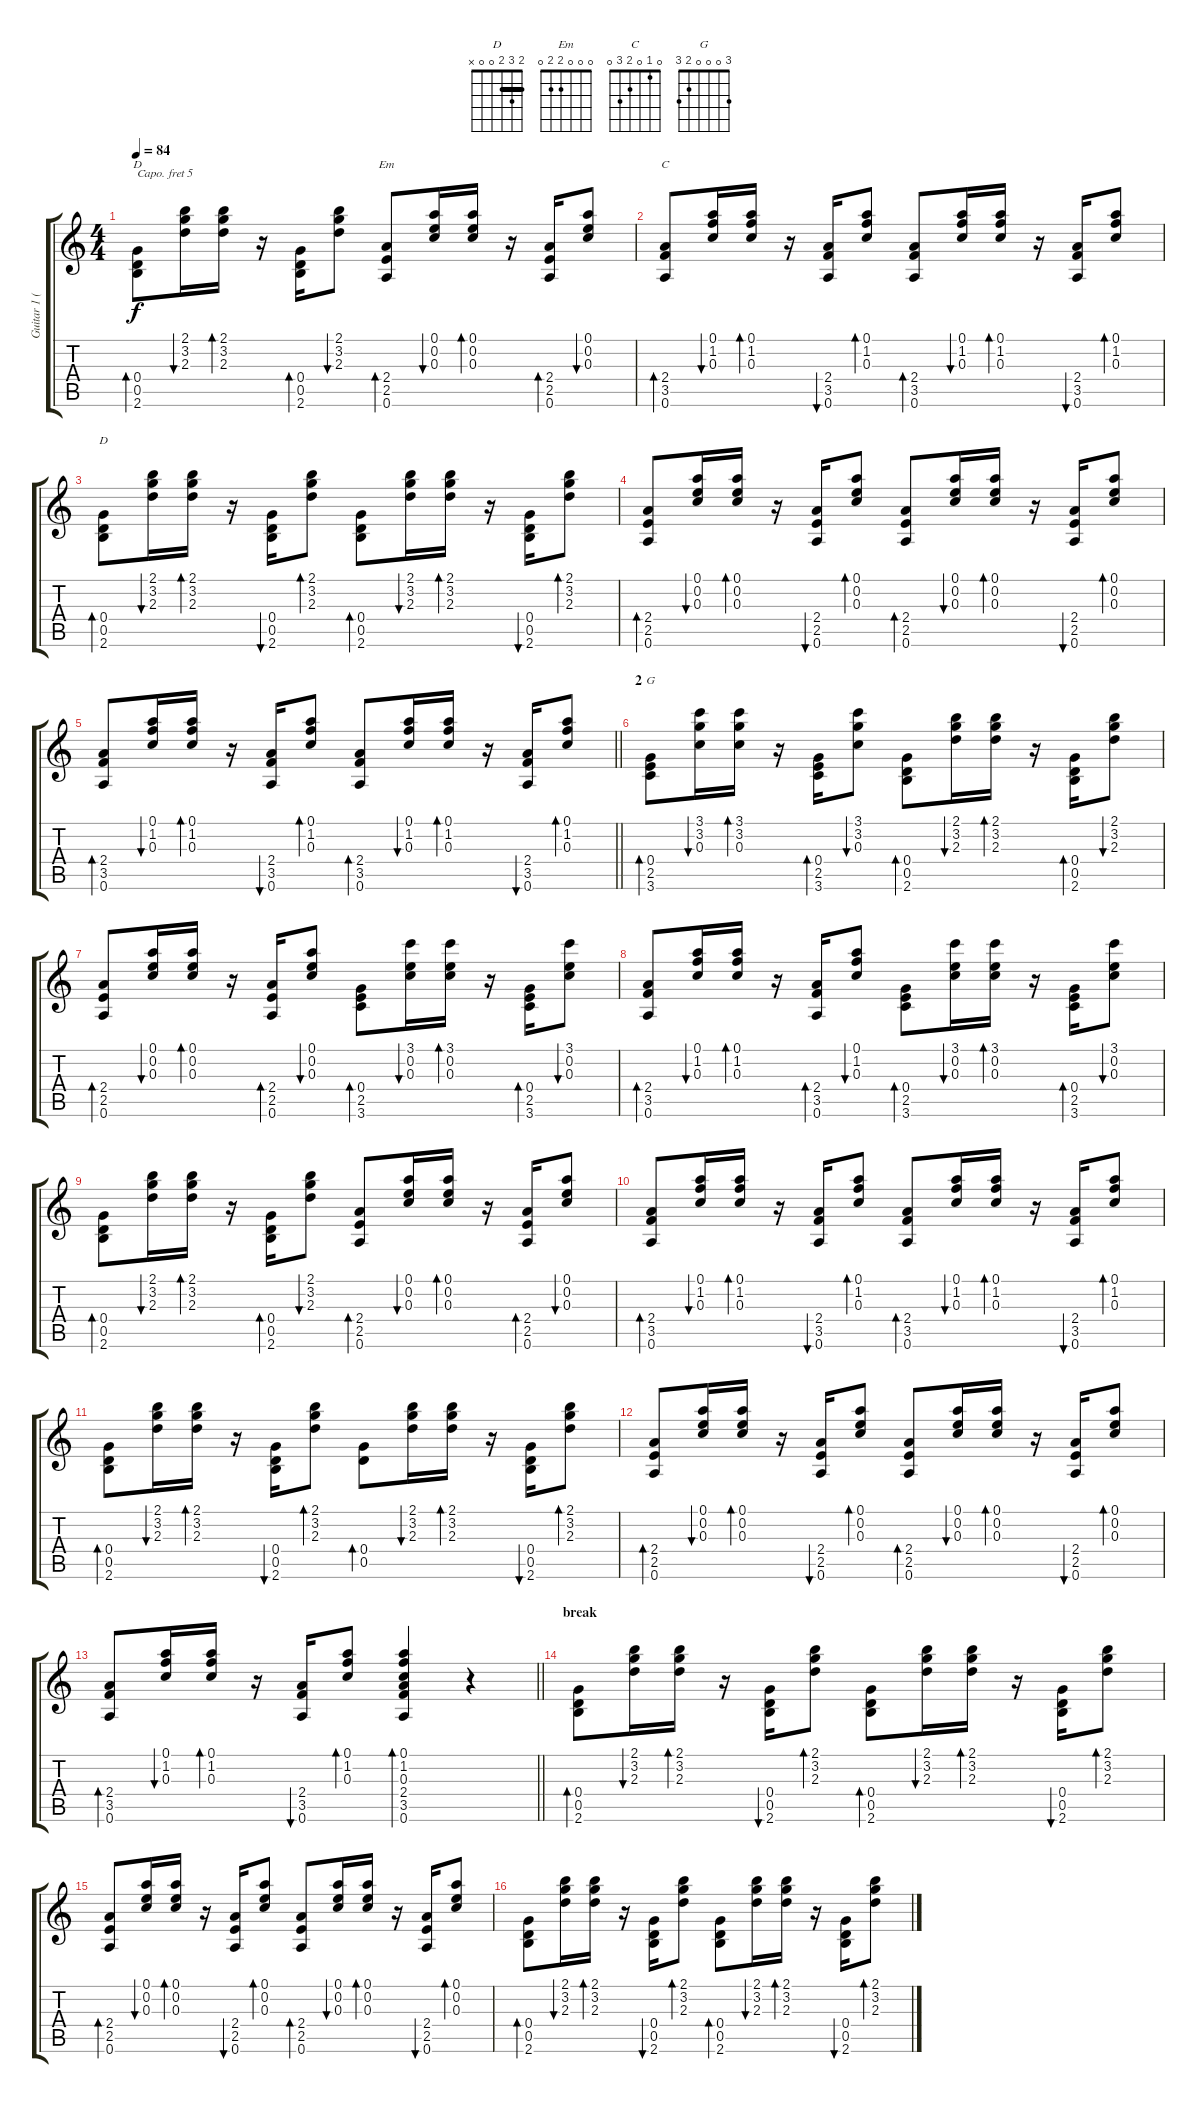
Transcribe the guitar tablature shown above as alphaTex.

\track ("Guitar 1 (Capo 5)" "Guitar 1 (") {instrument electricguitarjazz}
\staff {score tabs}
\capo 5
\tuning (E4 B3 G3 D3 A2 E2) {hide}
\chord ("D" 2 3 2 0 0 2) {barre 2}
\chord ("Em" 0 0 0 2 2 0)
\chord ("C" 0 1 0 2 3 0)
\chord ("D" 2 3 2 0 0 x) {barre 2}
\chord ("G" 3 0 0 0 2 3)
\ts (4 4)
\tempo 84
\clef g2
\ks c
(0.4 0.5 2.6).8{bd 60 ch "D" dy f} (2.1 3.2 2.3).16{bu 60} (2.1 3.2 2.3).16{bd 60} r.16 (0.4 0.5 2.6).16{bd 60} (2.1 3.2 2.3).8{bu 60} (2.4 2.5 0.6).8{bd 60 ch "Em"} (0.1 0.2 0.3).16{bu 60} (0.1 0.2 0.3).16{bd 60} r.16 (2.4 2.5 0.6).16{bd 60} (0.1 0.2 0.3).8{bu 60} |
(2.4 3.5 0.6).8{bd 60 ch "C"} (0.1 1.2 0.3).16{bu 60} (0.1 1.2 0.3).16{bd 60} r.16 (2.4 3.5 0.6).16{bu 60} (0.1 1.2 0.3).8{bd 60} (2.4 3.5 0.6).8{bd 60} (0.1 1.2 0.3).16{bu 60} (0.1 1.2 0.3).16{bd 60} r.16 (2.4 3.5 0.6).16{bu 60} (0.1 1.2 0.3).8{bd 60} |
(0.4 0.5 2.6).8{bd 60 ch "D"} (2.1 3.2 2.3).16{bu 60} (2.1 3.2 2.3).16{bd 60} r.16 (0.4 0.5 2.6).16{bu 60} (2.1 3.2 2.3).8{bd 60} (0.4 0.5 2.6).8{bd 60} (2.1 3.2 2.3).16{bu 60} (2.1 3.2 2.3).16{bd 60} r.16 (0.4 0.5 2.6).16{bu 60} (2.1 3.2 2.3).8{bd 60} |
(2.4 2.5 0.6).8{bd 60} (0.1 0.2 0.3).16{bu 60} (0.1 0.2 0.3).16{bd 60} r.16 (2.4 2.5 0.6).16{bu 60} (0.1 0.2 0.3).8{bd 60} (2.4 2.5 0.6).8{bd 60} (0.1 0.2 0.3).16{bu 60} (0.1 0.2 0.3).16{bd 60} r.16 (2.4 2.5 0.6).16{bu 60} (0.1 0.2 0.3).8{bd 60} |
\barLineRight lightlight
(2.4 3.5 0.6).8{bd 60} (0.1 1.2 0.3).16{bu 60} (0.1 1.2 0.3).16{bd 60} r.16 (2.4 3.5 0.6).16{bu 60} (0.1 1.2 0.3).8{bd 60} (2.4 3.5 0.6).8{bd 60} (0.1 1.2 0.3).16{bu 60} (0.1 1.2 0.3).16{bd 60} r.16 (2.4 3.5 0.6).16{bu 60} (0.1 1.2 0.3).8{bd 60} |
\section ("" "2")
(0.4 2.5 3.6).8{bd 60 ch "G"} (3.1 3.2 0.3).16{bu 60} (3.1 3.2 0.3).16{bd 60} r.16 (0.4 2.5 3.6).16{bd 60} (3.1 3.2 0.3).8{bu 60} (0.4 0.5 2.6).8{bd 60} (2.1 3.2 2.3).16{bu 60} (2.1 3.2 2.3).16{bd 60} r.16 (0.4 0.5 2.6).16{bd 60} (2.1 3.2 2.3).8{bu 60} |
(2.4 2.5 0.6).8{bd 60} (0.1 0.2 0.3).16{bu 60} (0.1 0.2 0.3).16{bd 60} r.16 (2.4 2.5 0.6).16{bd 60} (0.1 0.2 0.3).8{bu 60} (0.4 2.5 3.6).8{bd 60} (3.1 0.2 0.3).16{bu 60} (3.1 0.2 0.3).16{bd 60} r.16 (0.4 2.5 3.6).16{bd 60} (3.1 0.2 0.3).8{bu 60} |
(2.4 3.5 0.6).8{bd 60} (0.1 1.2 0.3).16{bu 60} (0.1 1.2 0.3).16{bd 60} r.16 (2.4 3.5 0.6).16{bd 60} (0.1 1.2 0.3).8{bu 60} (0.4 2.5 3.6).8{bd 60} (3.1 0.2 0.3).16{bu 60} (3.1 0.2 0.3).16{bd 60} r.16 (0.4 2.5 3.6).16{bd 60} (3.1 0.2 0.3).8{bu 60} |
(0.4 0.5 2.6).8{bd 60} (2.1 3.2 2.3).16{bu 60} (2.1 3.2 2.3).16{bd 60} r.16 (0.4 0.5 2.6).16{bd 60} (2.1 3.2 2.3).8{bu 60} (2.4 2.5 0.6).8{bd 60} (0.1 0.2 0.3).16{bu 60} (0.1 0.2 0.3).16{bd 60} r.16 (2.4 2.5 0.6).16{bd 60} (0.1 0.2 0.3).8{bu 60} |
(2.4 3.5 0.6).8{bd 60} (0.1 1.2 0.3).16{bu 60} (0.1 1.2 0.3).16{bd 60} r.16 (2.4 3.5 0.6).16{bu 60} (0.1 1.2 0.3).8{bd 60} (2.4 3.5 0.6).8{bd 60} (0.1 1.2 0.3).16{bu 60} (0.1 1.2 0.3).16{bd 60} r.16 (2.4 3.5 0.6).16{bu 60} (0.1 1.2 0.3).8{bd 60} |
(0.4 0.5 2.6).8{bd 60} (2.1 3.2 2.3).16{bu 60} (2.1 3.2 2.3).16{bd 60} r.16 (0.4 0.5 2.6).16{bu 60} (2.1 3.2 2.3).8{bd 60} (0.4 0.5).8{bd 60} (2.1 3.2 2.3).16{bu 60} (2.1 3.2 2.3).16{bd 60} r.16 (0.4 0.5 2.6).16{bu 60} (2.1 3.2 2.3).8{bd 60} |
(2.4 2.5 0.6).8{bd 60} (0.1 0.2 0.3).16{bu 60} (0.1 0.2 0.3).16{bd 60} r.16 (2.4 2.5 0.6).16{bu 60} (0.1 0.2 0.3).8{bd 60} (2.4 2.5 0.6).8{bd 60} (0.1 0.2 0.3).16{bu 60} (0.1 0.2 0.3).16{bd 60} r.16 (2.4 2.5 0.6).16{bu 60} (0.1 0.2 0.3).8{bd 60} |
\barLineRight lightlight
(2.4 3.5 0.6).8{bd 60} (0.1 1.2 0.3).16{bu 60} (0.1 1.2 0.3).16{bd 60} r.16 (2.4 3.5 0.6).16{bu 60} (0.1 1.2 0.3).8{bd 60} (0.1 1.2 0.3 2.4 3.5 0.6).4{bd 60} r.4 |
\section ("" "break")
(0.4 0.5 2.6).8{bd 60} (2.1 3.2 2.3).16{bu 60} (2.1 3.2 2.3).16{bd 60} r.16 (0.4 0.5 2.6).16{bu 60} (2.1 3.2 2.3).8{bd 60} (0.4 0.5 2.6).8{bd 60} (2.1 3.2 2.3).16{bu 60} (2.1 3.2 2.3).16{bd 60} r.16 (0.4 0.5 2.6).16{bu 60} (2.1 3.2 2.3).8{bd 60} |
(2.4 2.5 0.6).8{bd 60} (0.1 0.2 0.3).16{bu 60} (0.1 0.2 0.3).16{bd 60} r.16 (2.4 2.5 0.6).16{bu 60} (0.1 0.2 0.3).8{bd 60} (2.4 2.5 0.6).8{bd 60} (0.1 0.2 0.3).16{bu 60} (0.1 0.2 0.3).16{bd 60} r.16 (2.4 2.5 0.6).16{bu 60} (0.1 0.2 0.3).8{bd 60} |
(0.4 0.5 2.6).8{bd 60} (2.1 3.2 2.3).16{bu 60} (2.1 3.2 2.3).16{bd 60} r.16 (0.4 0.5 2.6).16{bu 60} (2.1 3.2 2.3).8{bd 60} (0.4 0.5 2.6).8{bd 60} (2.1 3.2 2.3).16{bu 60} (2.1 3.2 2.3).16{bd 60} r.16 (0.4 0.5 2.6).16{bu 60} (2.1 3.2 2.3).8{bd 60}
